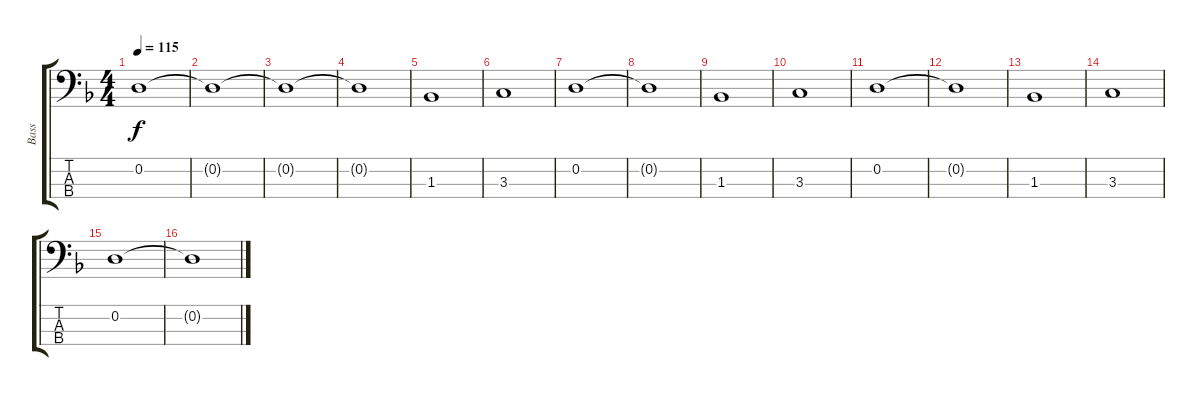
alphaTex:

\track ("Bass" "Bass") {instrument electricbassfinger}
\staff {score tabs}
\tuning (G2 D2 A1 E1) {hide}
\ts (4 4)
\tempo 115
\clef f4
\ks f
0.2.1{dy f} |
0.2{t}.1 |
0.2{t}.1 |
0.2{t}.1 |
1.3.1 |
3.3.1 |
0.2.1 |
0.2{t}.1 |
1.3.1 |
3.3.1 |
0.2.1 |
0.2{t}.1 |
1.3.1 |
3.3.1 |
0.2.1 |
0.2{t}.1
